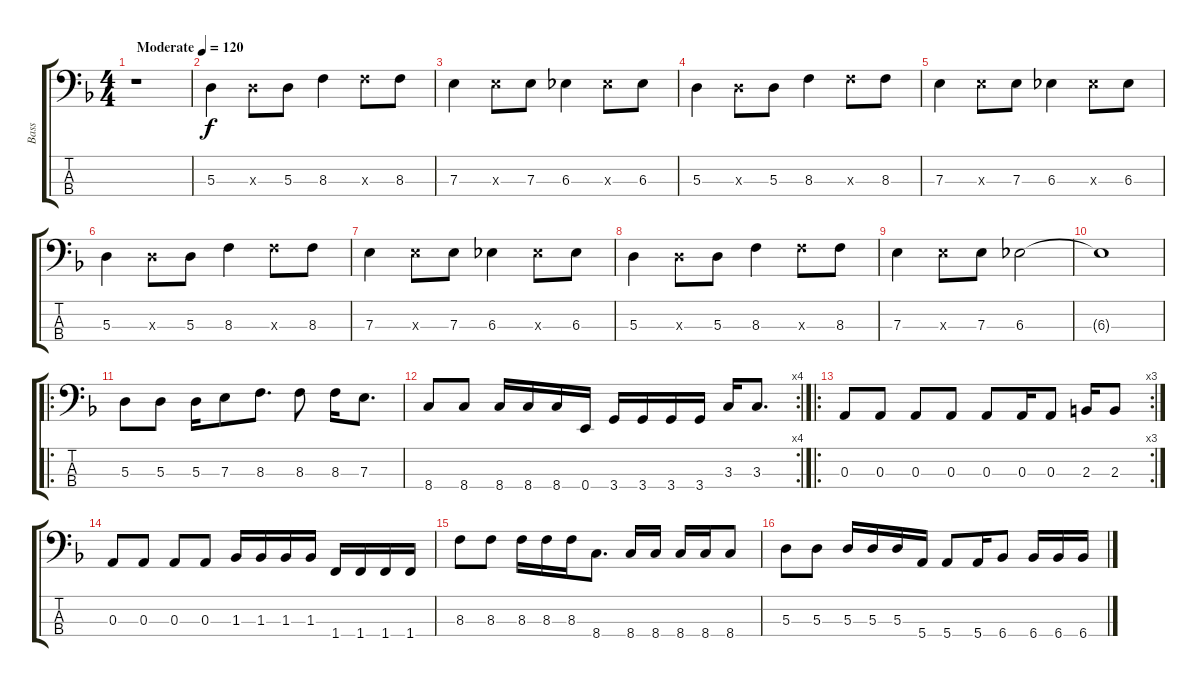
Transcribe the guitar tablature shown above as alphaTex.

\track ("Bass" "Bass") {instrument electricbasspick}
\staff {score tabs}
\tuning (G2 D2 A1 E1) {hide}
\ts (4 4)
\tempo (120 "Moderate")
\clef f4
\ks f
r.1{dy f instrument electricbasspick} |
5.3.4 5.3{x}.8 5.3.8 8.3.4 8.3{x}.8 8.3.8 |
7.3.4 7.3{x}.8 7.3.8 6.3.4 6.3{x}.8 6.3.8 |
5.3.4 5.3{x}.8 5.3.8 8.3.4 8.3{x}.8 8.3.8 |
7.3.4 7.3{x}.8 7.3.8 6.3.4 6.3{x}.8 6.3.8 |
5.3.4 5.3{x}.8 5.3.8 8.3.4 8.3{x}.8 8.3.8 |
7.3.4 7.3{x}.8 7.3.8 6.3.4 6.3{x}.8 6.3.8 |
5.3.4 5.3{x}.8 5.3.8 8.3.4 8.3{x}.8 8.3.8 |
7.3.4 7.3{x}.8 7.3.8 6.3.2 |
6.3{t}.1 |
\ro
5.3.8 5.3.8 5.3.16 7.3.8 8.3.8{d} 8.3.8 8.3.16 7.3.8{d} |
\rc 4
8.4.8 8.4.8 8.4.16 8.4.16 8.4.16 0.4.16 3.4.16 3.4.16 3.4.16 3.4.16 3.3.16 3.3.8{d} |
\ro
\rc 3
0.3.8 0.3.8 0.3.8 0.3.8 0.3.8 0.3.16 0.3.8 2.3.16 2.3.8 |
0.3.8 0.3.8 0.3.8 0.3.8 1.3.16 1.3.16 1.3.16 1.3.16 1.4.16 1.4.16 1.4.16 1.4.16 |
8.3.8 8.3.8 8.3.16 8.3.16 8.3.16 8.4.8{d} 8.4.16 8.4.16 8.4.16 8.4.16 8.4.8 |
5.3.8 5.3.8 5.3.16 5.3.16 5.3.16 5.4.16 5.4.8 5.4.16 6.4.8 6.4.16 6.4.16 6.4.16
